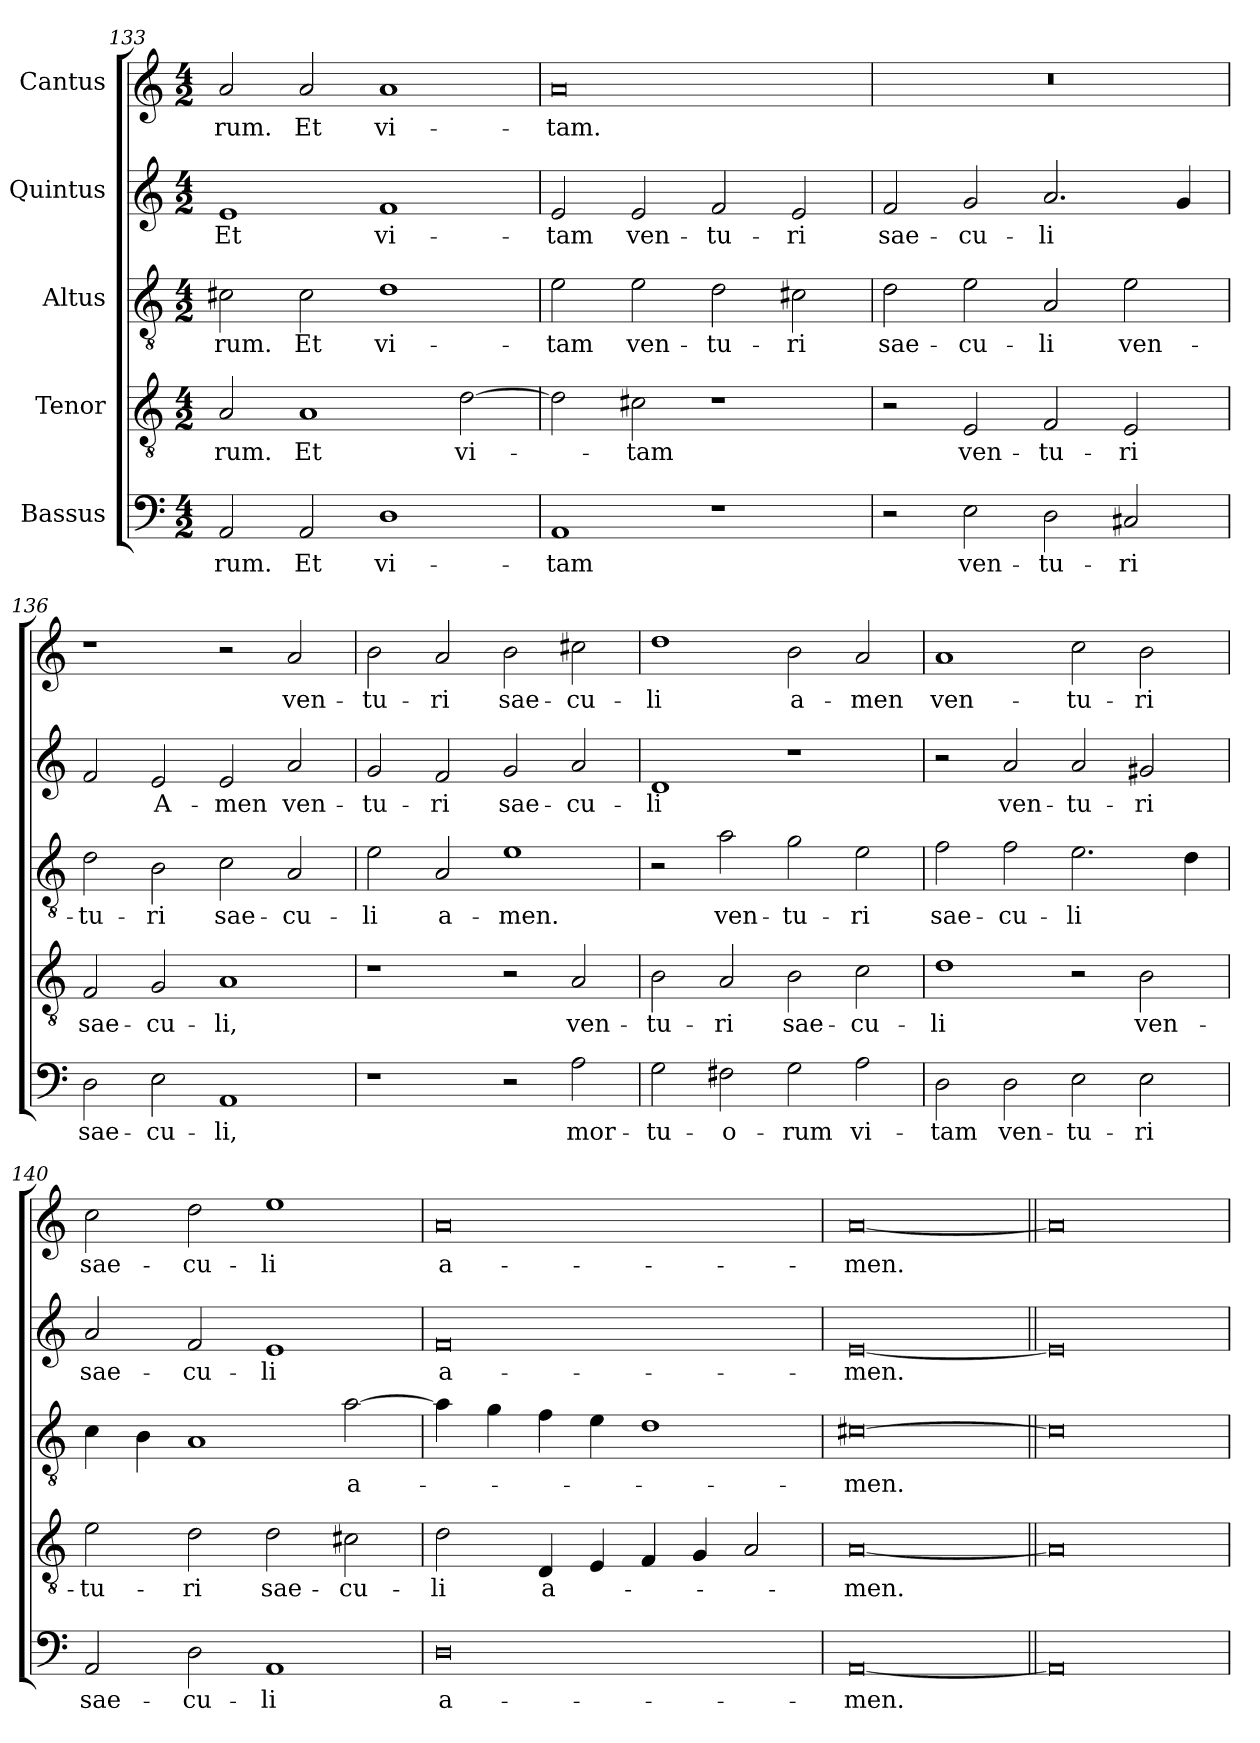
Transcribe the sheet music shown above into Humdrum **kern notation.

**kern	**text	**kern	**text	**kern	**text	**kern	**text	**kern	**text
*part5	*part5	*part4	*part4	*part3	*part3	*part2	*part2	*part1	*part1
*staff5	*staff5	*staff4	*staff4	*staff3	*staff3	*staff2	*staff2	*staff1	*staff1
*I"Bassus	*	*I"Tenor	*	*I"Altus	*	*I"Quintus	*	*I"Cantus	*
*clefF4	*	*clefGv2	*	*clefGv2	*	*clefG2	*	*clefG2	*
*k[]	*	*k[]	*	*k[]	*	*k[]	*	*k[]	*
*M4/2	*	*M4/2	*	*M4/2	*	*M4/2	*	*M4/2	*
=133	=133	=133	=133	=133	=133	=133	=133	=133	=133
2AA/	-rum.	2A/	-rum.	2c#X\	-rum.	1e/	Et	2a/	-rum.
2AA/	Et	1A/	Et	2c#\	Et	.	.	2a/	Et
1D\	vi-	.	.	1d\	vi-	1f/	vi-	1a/	vi-
.	.	[2d\	vi-	.	.	.	.	.	.
=134	=134	=134	=134	=134	=134	=134	=134	=134	=134
1AA/	-tam	2d\]	.	2e\	-tam	2e/	-tam	0a/	-tam.
.	.	2c#X\	-tam	2e\	ven-	2e/	ven-	.	.
1r	.	1r	.	2d\	-tu-	2f/	-tu-	.	.
.	.	.	.	2c#X\	-ri	2e/	-ri	.	.
=135	=135	=135	=135	=135	=135	=135	=135	=135	=135
2r	.	2r	.	2d\	sae-	2f/	sae-	0r	.
2E\	ven-	2E/	ven-	2e\	-cu-	2g/	-cu-	.	.
2D\	-tu-	2F/	-tu-	2A/	-li	2.a/	-li	.	.
2C#X/	-ri	2E/	-ri	2e\	ven-	.	.	.	.
.	.	.	.	.	.	4g/	.	.	.
=136	=136	=136	=136	=136	=136	=136	=136	=136	=136
2D\	sae-	2F/	sae-	2d\	-tu-	2f/	.	1r	.
2E\	-cu-	2G/	-cu-	2B\	-ri	2e/	A-	.	.
1AA/	-li,	1A/	-li,	2c\	sae-	2e/	-men	2r	.
.	.	.	.	2A/	-cu-	2a/	ven-	2a/	ven-
=137	=137	=137	=137	=137	=137	=137	=137	=137	=137
1r	.	1r	.	2e\	-li	2g/	-tu-	2b\	-tu-
.	.	.	.	2A/	a-	2f/	-ri	2a/	-ri
2r	.	2r	.	1e\	-men.	2g/	sae-	2b\	sae-
2A\	mor-	2A/	ven-	.	.	2a/	-cu-	2cc#X\	-cu-
=138	=138	=138	=138	=138	=138	=138	=138	=138	=138
2G\	-tu-	2B\	-tu-	2r	.	1d/	-li	1dd\	-li
2F#X\	-o-	2A/	-ri	2a\	ven-	.	.	.	.
2G\	-rum	2B\	sae-	2g\	-tu-	1r	.	2b\	a-
2A\	vi-	2c\	-cu-	2e\	-ri	.	.	2a/	-men
=139	=139	=139	=139	=139	=139	=139	=139	=139	=139
2D\	-tam	1d\	-li	2f\	sae-	2r	.	1a/	ven-
2D\	ven-	.	.	2f\	-cu-	2a/	ven-	.	.
2E\	-tu-	2r	.	2.e\	-li	2a/	-tu-	2cc\	-tu-
2E\	-ri	2B\	ven-	.	.	2g#X/	-ri	2b\	-ri
.	.	.	.	4d\	.	.	.	.	.
=140	=140	=140	=140	=140	=140	=140	=140	=140	=140
2AA/	sae-	2e\	-tu-	4c\	.	2a/	sae-	2cc\	sae-
.	.	.	.	4B\	.	.	.	.	.
2D\	-cu-	2d\	-ri	1A/	.	2f/	-cu-	2dd\	-cu-
1AA/	-li	2d\	sae-	.	.	1e/	-li	1ee\	-li
.	.	2c#X\	-cu-	[2a\	a-	.	.	.	.
=141	=141	=141	=141	=141	=141	=141	=141	=141	=141
0D\	a-	2d\	-li	4a\]	.	0f/	a-	0a/	a-
.	.	.	.	4g\	.	.	.	.	.
.	.	4D/	a-	4f\	.	.	.	.	.
.	.	4E/	.	4e\	.	.	.	.	.
.	.	4F/	.	1d\	.	.	.	.	.
.	.	4G/	.	.	.	.	.	.	.
.	.	2A/	.	.	.	.	.	.	.
=142	=142	=142	=142	=142	=142	=142	=142	=142	=142
[0AA/	-men.	[0A/	-men.	[0c#X\	-men.	[0e/	-men.	[0a/	-men.
=143||	=143||	=143||	=143||	=143||	=143||	=143||	=143||	=143||	=143||
0AA/]	.	0A/]	.	0c#\]	.	0e/]	.	0a/]	.
=	=	=	=	=	=	=	=	=	=
*-	*-	*-	*-	*-	*-	*-	*-	*-	*-
